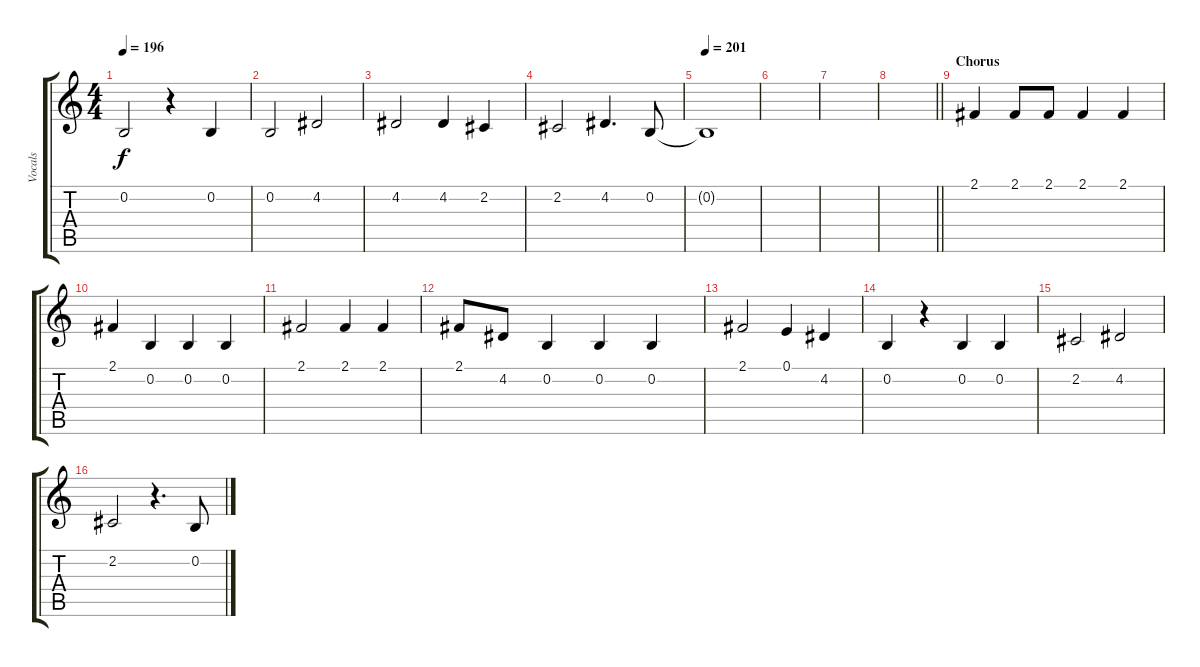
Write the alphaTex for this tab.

\track ("Vocals" "Vocals") {instrument altosax}
\staff {score tabs}
\tuning (E4 B3 G3 D3 A2 E2) {hide}
\ts (4 4)
\tempo 196
\clef g2
\ks c
0.2{t}.2{dy f} r.4 0.2.4 |
0.2.2 4.2.2 |
4.2.2 4.2.4 2.2.4 |
2.2.2 4.2.4{d} 0.2.8 |
\tempo 201
0.2{t}.1 |
|
|
\barLineRight lightlight
|
\section ("" "Chorus")
2.1.4 2.1.8 2.1.8 2.1.4 2.1.4 |
2.1.4 0.2.4 0.2.4 0.2.4 |
2.1.2 2.1.4 2.1.4 |
2.1.8 4.2.8 0.2.4 0.2.4 0.2.4 |
2.1.2 0.1.4 4.2.4 |
0.2.4 r.4 0.2.4 0.2.4 |
2.2.2 4.2.2 |
2.2.2 r.4{d} 0.2.8
